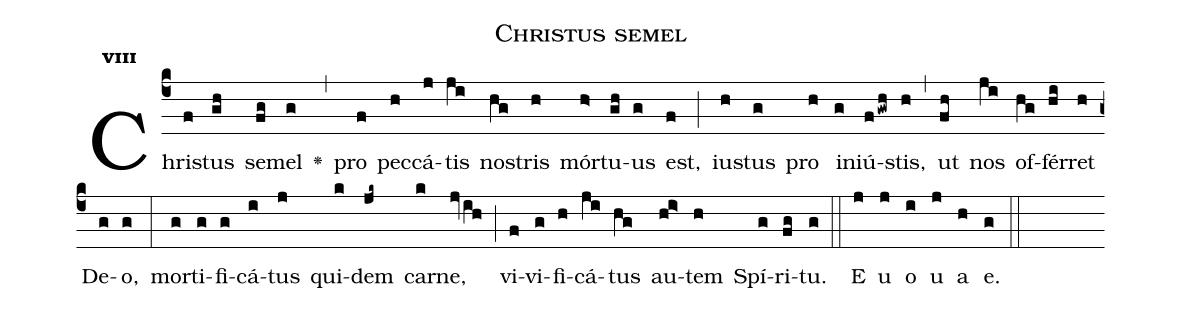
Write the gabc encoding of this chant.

name:Christus semel;
office-part:Antiphona;
mode:8;
%%
initial-style: 1;
name: Christus semel
book: Antiphonae & Responsoria/Tomus II, p. 12;
occasion: Hebdomada I Quadragesimae Dominica;
office-part: Vesperae I Ant 3;
user-notes: ;
commentary: ;
annotation: 8g;
centering-scheme: english;
fontsize: 12;
font: OFLSortsMillGoudy;
height: 11;
width: 4.5;
%%
(c4)Chri(f)stus(gh) se(fg)mel(g) <v>\greheightstar</v>(,) pro(f) pec(h)cá(j)tis(ji) no(hg)stris(h) mór(h>)tu(gh)us(g) est,(f) (;) iu(h)stus(g) pro(h) in(g)iú(fgwh)stis,(h) (,) ut(fh) nos(ji) of(hg)fér(hi)ret(h) De(g)o,(g) (:) mor(g)ti(g)fi(g)cá(i)tus(j) qui(k)dem(jk~) car(k)ne,(jvih) (;) vi(f)vi(g)fi(h)cá(ji)tus(hg) au(hi>)tem(h) Spí(g)ri(fg)tu.(g) (::)
E(j) u(j) o(i) u(j) a(h) e.(g) (::)
